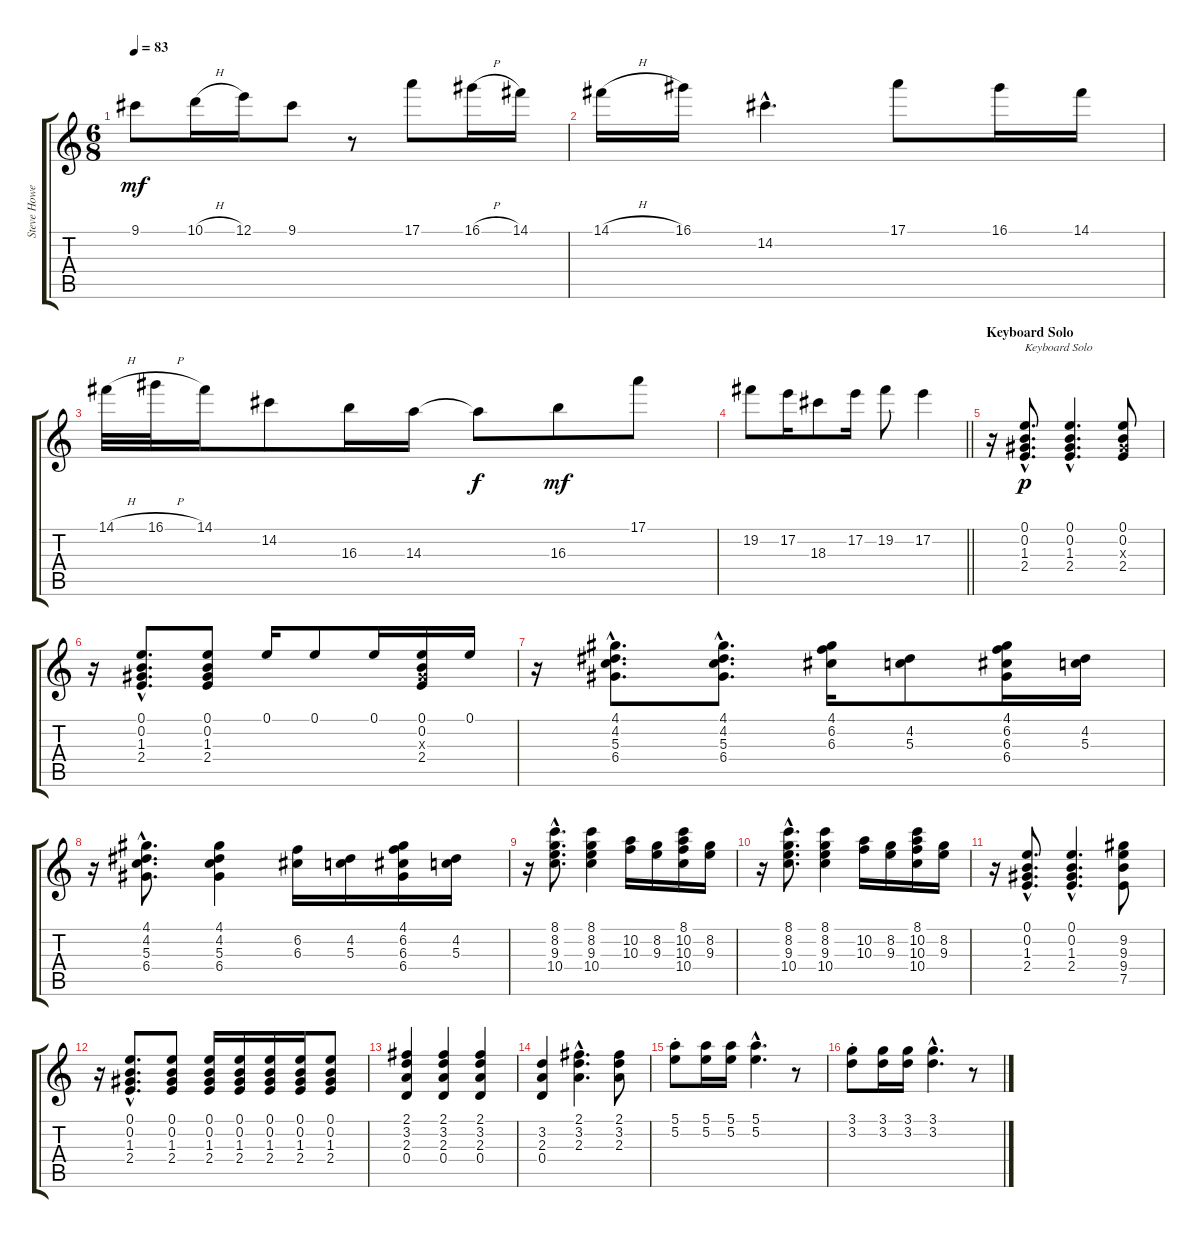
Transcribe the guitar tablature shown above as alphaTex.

\track ("Steve Howe 1" "Steve Howe") {instrument overdrivenguitar}
\staff {score tabs}
\tuning (E4 B3 G3 D3 A2 E2) {hide}
\ts (6 8)
\tempo 83
\clef g2
\ks c
9.1.8{dy mf volume 16} 10.1{h}.16 12.1.16 9.1.8 r.8 17.1.8 16.1{h}.16 14.1.16 |
14.1{h}.16 16.1.16 14.2{hac}.4{d} 17.1.8 16.1.16 14.1.16 |
14.1{h}.32 16.1{h}.32 14.1.16 14.2.8 16.3.16 14.3.16 14.3{t}.8{dy f} 16.3.8{dy mf} 17.1.8 |
\barLineRight lightlight
19.2.8 17.2.16 18.3.8 17.2.16 19.2.8 17.2.4 |
\section ("" "Keyboard Solo")
r.16{volume 16 instrument distortionguitar} (0.1{hac} 0.2{hac} 1.3{hac} 2.4{hac}).8{d txt "Keyboard Solo" dy p} (0.1{hac} 0.2{hac} 1.3{hac} 2.4{hac}).4{d} (0.1 0.2 1.3{x} 2.4).8 |
r.16 (0.1{hac} 0.2{hac} 1.3{hac} 2.4{hac}).8{d} (0.1 0.2 1.3 2.4).8 0.1.16 0.1.8 0.1.16 (0.1 0.2 1.3{x} 2.4).16 0.1.16 |
r.16 (4.1{hac} 4.2{hac} 5.3{hac} 6.4{hac}).8{d} (4.1{hac} 4.2{hac} 5.3{hac} 6.4{hac}).8{d} (4.1 6.2 6.3).16 (4.2 5.3).8 (4.1 6.2 6.3 6.4).16 (4.2 5.3).16 |
r.16 (4.1{hac} 4.2{hac} 5.3{hac} 6.4{hac}).8{d} (4.1 4.2 5.3 6.4).4 (6.2 6.3).16 (4.2 5.3).16 (4.1 6.2 6.3 6.4).16 (4.2 5.3).16 |
r.16 (8.1{hac} 8.2{hac} 9.3{hac} 10.4{hac}).8{d} (8.1 8.2 9.3 10.4).4 (10.2 10.3).16 (8.2 9.3).16 (8.1 10.2 10.3 10.4).16 (8.2 9.3).16 |
r.16 (8.1{hac} 8.2{hac} 9.3{hac} 10.4{hac}).8{d} (8.1 8.2 9.3 10.4).4 (10.2 10.3).16 (8.2 9.3).16 (8.1 10.2 10.3 10.4).16 (8.2 9.3).16 |
r.16 (0.1{hac} 0.2{hac} 1.3{hac} 2.4{hac}).8{d} (0.1{hac} 0.2{hac} 1.3{hac} 2.4{hac}).4{d} (9.2 9.3 9.4 7.5).8 |
r.16 (0.1{hac} 0.2{hac} 1.3{hac} 2.4{hac}).8{d} (0.1 0.2 1.3 2.4).8 (0.1 0.2 1.3 2.4).16 (0.1 0.2 1.3 2.4).16 (0.1 0.2 1.3 2.4).16 (0.1 0.2 1.3 2.4).16 (0.1 0.2 1.3 2.4).8 |
(2.1 3.2 2.3 0.4).4 (2.1 3.2 2.3 0.4).4 (2.1 3.2 2.3 0.4).4 |
(3.2 2.3 0.4).4 (2.1{hac} 3.2{hac} 2.3{hac}).4{d} (2.1 3.2 2.3).8 |
(5.1{st} 5.2{st}).8 (5.1 5.2).16 (5.1 5.2).16 (5.1{hac} 5.2{hac}).4{d} r.8 |
(3.1{st} 3.2{st}).8 (3.1 3.2).16 (3.1 3.2).16 (3.1{hac} 3.2{hac}).4{d} r.8
